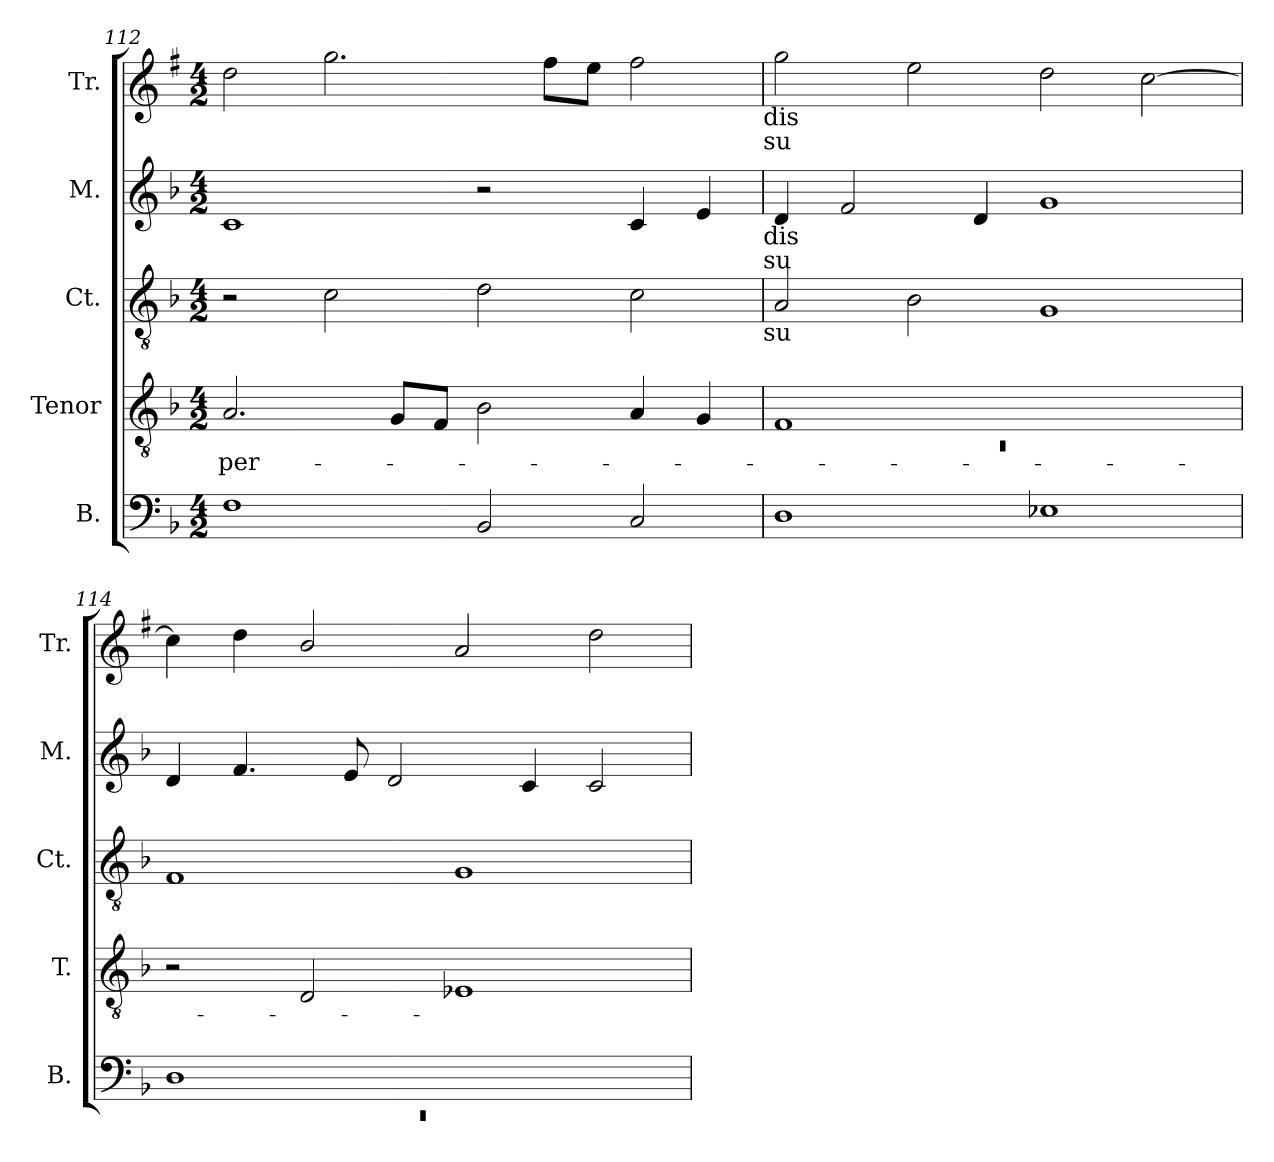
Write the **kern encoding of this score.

**kern	**kern	**text	**kern	**kern	**kern
*part5	*part4	*part4	*part3	*part2	*part1
*staff5	*staff4	*staff4	*staff3	*staff2	*staff1
*I"B.	*I"Tenor	*	*I"Ct.	*I"M.	*I"Tr.
*I'B.	*I'T.	*	*I'Ct.	*I'M.	*I'Tr.
*clefF4	*clefGv2	*	*clefGv2	*clefG2	*clefG2
*	*	*	*	*	*ITrd1c2
*k[b-]	*k[b-]	*	*k[b-]	*k[b-]	*k[b-]
*F:	*F:	*	*F:	*F:	*F:
*M4/2	*M4/2	*	*M4/2	*M4/2	*M4/2
=112	=112	=112	=112	=112	=112
!	!	!LO:LY:b	!	!	!
1F	2.A/	-per-	2r	1c	2cc\
.	.	.	2c\	.	2.ff\
.	8G/L	.	.	.	.
.	8F/J	.	.	.	.
2BB-/	2B-\	.	2d\	2r	.
.	.	.	.	.	8ee\L
.	.	.	.	.	8dd\J
2C/	4A/	.	2c\	4c/	2ee\
.	4G/	.	.	4e/	.
!	!	!	!	!	!LO:TX:b:t=dis
!	!	!	!	!	!LO:TX:b:t=su
!	!	!	!	!LO:TX:b:t=dis	!
!	!	!	!	!LO:TX:b:t=su	!
!	!	!	!LO:TX:b:t=su	!	!
=113	=113	=113	=113	=113	=113
*	*^	*	*	*	*
!	!	!LO:N:vis=1	!	!	!	!
1D	1F	0rC	.	2A/	4d/	2ff\
.	.	.	.	.	2f/	.
.	.	.	.	2B-\	.	2dd\
.	.	.	.	.	4d/	.
1E-X	1ryy	.	.	1G	1g	2cc\
.	.	.	.	.	.	[>2b-\
*	*v	*v	*	*	*	*
=114	=114	=114	=114	=114	=114
*^	*	*	*	*	*
!	!LO:N:vis=1	!	!	!	!	!
1D	0rEE	2r	.	1F	4d/	4b-\]
.	.	.	.	.	4.f/	4cc\
.	.	2D/	.	.	.	2a/
.	.	.	.	.	8e/	.
.	.	.	.	.	2d/	.
1ryy	.	1E-X	.	1G	.	2g/
.	.	.	.	.	4c/	.
.	.	.	.	.	2c/	2cc\
*v	*v	*	*	*	*	*
=	=	=	=	=	=
*-	*-	*-	*-	*-	*-
